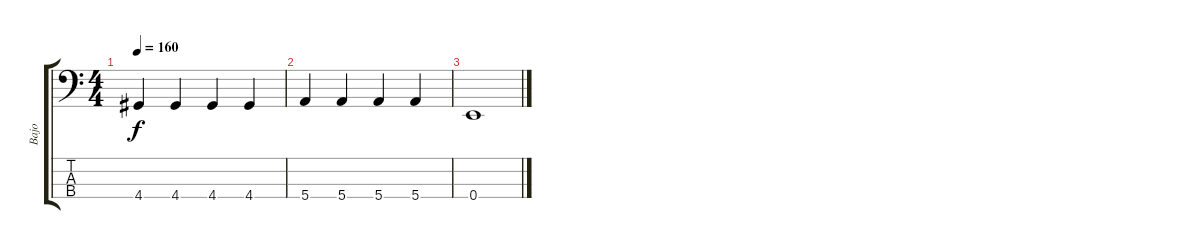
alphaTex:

\track ("Bajo" "Bajo") {instrument electricbassfinger}
\staff {score tabs}
\tuning (G2 D2 A1 E1) {hide}
\ts (4 4)
\tempo 160
\clef f4
\ks c
4.4.4{dy f} 4.4.4 4.4.4 4.4.4 |
5.4.4 5.4.4 5.4.4 5.4.4 |
0.4.1
